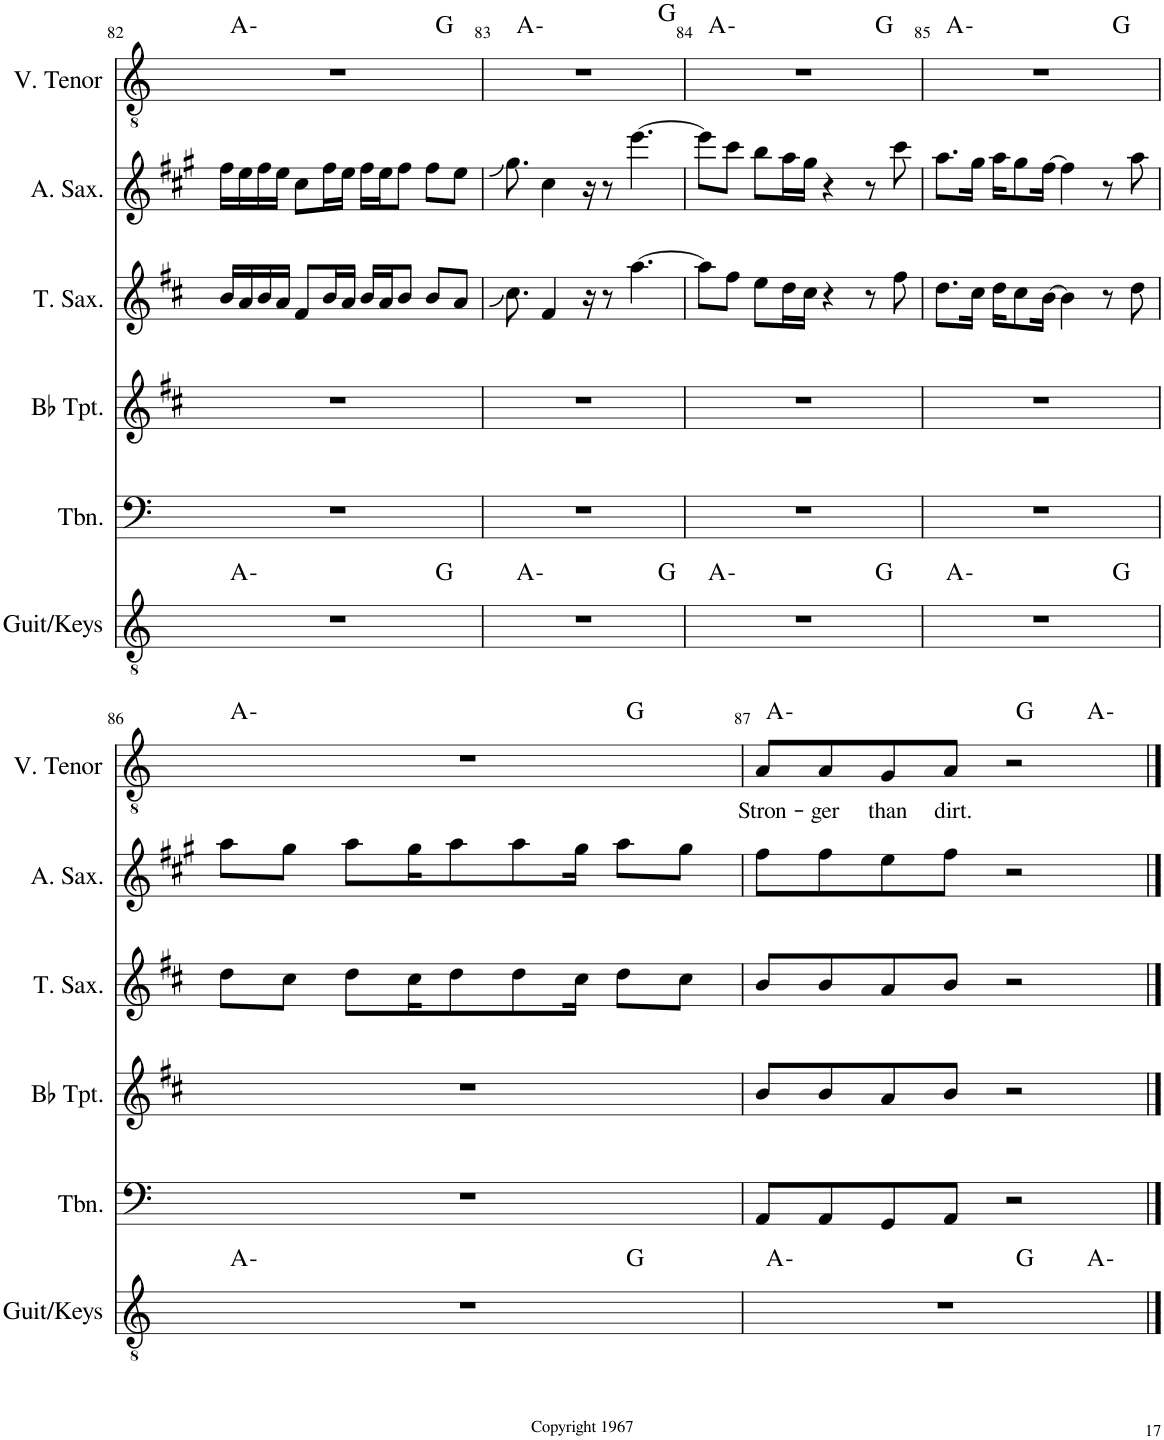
**kern	**harte	**kern	**kern	**kern	**kern	**kern	**text	**harte
*part6	*part6	*part5	*part4	*part3	*part2	*part1	*part1	*part1
*staff6	*	*staff5	*staff4	*staff3	*staff2	*staff1	*staff1	*
*I"Guit/Keys	*	*I"Trombone	*I"Bb Trumpet	*I"Tenor Saxophone	*I"Alto Saxophone	*I"V. Tenor	*	*
*I'Guit/Keys	*	*I'Tbn.	*I'Bb Tpt.	*I'T. Sax.	*I'A. Sax.	*I'V. Tenor	*	*
!!LO:PB:g=z
*clefGv2	*	*clefF4	*clefG2	*clefG2	*clefG2	*clefGv2	*	*
*	*	*	*Trd1c2	*Trd8c14	*Trd5c9	*	*	*
*k[]	*	*k[]	*k[f#c#]	*k[f#c#]	*k[f#c#g#]	*k[]	*	*
*M4/4	*	*M4/4	*M4/4	*M4/4	*M4/4	*M4/4	*	*
=82	=82	=82	=82	=82	=82	=82	=82	=82
*^	*	*	*	*	*	*^	*	*
1r	2.ryy	A:min	1r	1r	16b/LL	16ff#\LL	1r	2.ryy	.	A:min
.	.	.	.	.	16a/	16ee\	.	.	.	.
.	.	.	.	.	16b/	16ff#\	.	.	.	.
.	.	.	.	.	16a/JJ	16ee\JJ	.	.	.	.
.	.	.	.	.	8f#/L	8cc#\L	.	.	.	.
.	.	.	.	.	16b/L	16ff#\L	.	.	.	.
.	.	.	.	.	16a/JJ	16ee\JJ	.	.	.	.
.	.	.	.	.	16b/LL	16ff#\LL	.	.	.	.
.	.	.	.	.	16a/J	16ee\J	.	.	.	.
.	.	.	.	.	8b/J	8ff#\J	.	.	.	.
.	4ryy	G:maj	.	.	8b/L	8ff#\L	.	4ryy	.	G:maj
.	.	.	.	.	8a/J	8ee\J	.	.	.	.
=83	=83	=83	=83	=83	=83	=83	=83	=83	=83	=83
1r	2.ryy	A:min	1r	1r	8.cc#\	8.gg#\	1r	2.ryy	.	A:min
.	.	.	.	.	4f#/	4cc#\	.	.	.	.
.	.	.	.	.	16r	16r	.	.	.	.
.	.	.	.	.	8r	8r	.	.	.	.
.	.	.	.	.	[4.aa\	[4.eee\	.	.	.	.
.	4ryy	G:maj	.	.	.	.	.	4ryy	.	G:maj
=84	=84	=84	=84	=84	=84	=84	=84	=84	=84	=84
1r	2.ryy	A:min	1r	1r	8aa\L]	8eee\L]	1r	2.ryy	.	A:min
.	.	.	.	.	8ff#\J	8ccc#\J	.	.	.	.
.	.	.	.	.	8ee\L	8bb\L	.	.	.	.
.	.	.	.	.	16dd\L	16aa\L	.	.	.	.
.	.	.	.	.	16cc#\JJ	16gg#\JJ	.	.	.	.
.	.	.	.	.	4r	4r	.	.	.	.
.	4ryy	G:maj	.	.	8r	8r	.	4ryy	.	G:maj
.	.	.	.	.	8ff#\	8ccc#\	.	.	.	.
=85	=85	=85	=85	=85	=85	=85	=85	=85	=85	=85
1r	2.ryy	A:min	1r	1r	8.dd\L	8.aa\L	1r	2.ryy	.	A:min
.	.	.	.	.	16cc#\Jk	16gg#\Jk	.	.	.	.
.	.	.	.	.	16dd\KL	16aa\KL	.	.	.	.
.	.	.	.	.	8cc#\	8gg#\	.	.	.	.
.	.	.	.	.	[16b\Jk	[16ff#\Jk	.	.	.	.
.	.	.	.	.	4b\]	4ff#\]	.	.	.	.
.	4ryy	G:maj	.	.	8r	8r	.	4ryy	.	G:maj
.	.	.	.	.	8dd\	8aa\	.	.	.	.
!!LO:LB:g=z	!!
=86	=86	=86	=86	=86	=86	=86	=86	=86	=86	=86
1r	2.ryy	A:min	1r	1r	8dd\L	8aa\L	1r	2.ryy	.	A:min
.	.	.	.	.	8cc#\J	8gg#\J	.	.	.	.
.	.	.	.	.	8dd\L	8aa\L	.	.	.	.
.	.	.	.	.	16cc#\K	16gg#\K	.	.	.	.
.	.	.	.	.	8dd\	8aa\	.	.	.	.
.	.	.	.	.	8dd\	8aa\	.	.	.	.
.	.	.	.	.	16cc#\Jk	16gg#\Jk	.	.	.	.
.	4ryy	G:maj	.	.	8dd\L	8aa\L	.	4ryy	.	G:maj
.	.	.	.	.	8cc#\J	8gg#\J	.	.	.	.
=87	=87	=87	=87	=87	=87	=87	=87	=87	=87	=87
!	!	!	!	!	!	!	!	!	!LO:LY:b	!
*	*^	*	*	*	*	*	*	*	*	*
1r	2ryy	2.ryy	A:min	8AA/L	8b/L	8b/L	8ff#\L	8A/L	2.ryy	Stron-	A:min
!	!	!	!	!	!	!	!	!	!	!LO:LY:b	!
.	.	.	.	8AA/	8b/	8b/	8ff#\	8A/	.	-ger	.
!	!	!	!	!	!	!	!	!	!	!LO:LY:b	!
.	.	.	.	8GG/	8a/	8a/	8ee\	8G/	.	than	.
!	!	!	!	!	!	!	!	!	!	!LO:LY:b	!
.	.	.	.	8AA/J	8b/J	8b/J	8ff#\J	8A/J	.	dirt.	.
.	2ryy	.	G:maj	2r	2r	2r	2r	2r	.	.	G:maj
.	.	4ryy	A:min	.	.	.	.	.	4ryy	.	A:min
*v	*v	*v	*	*	*	*	*	*v	*v	*	*
==	==	==	==	==	==	==	==	==
*-	*-	*-	*-	*-	*-	*-	*-	*-
